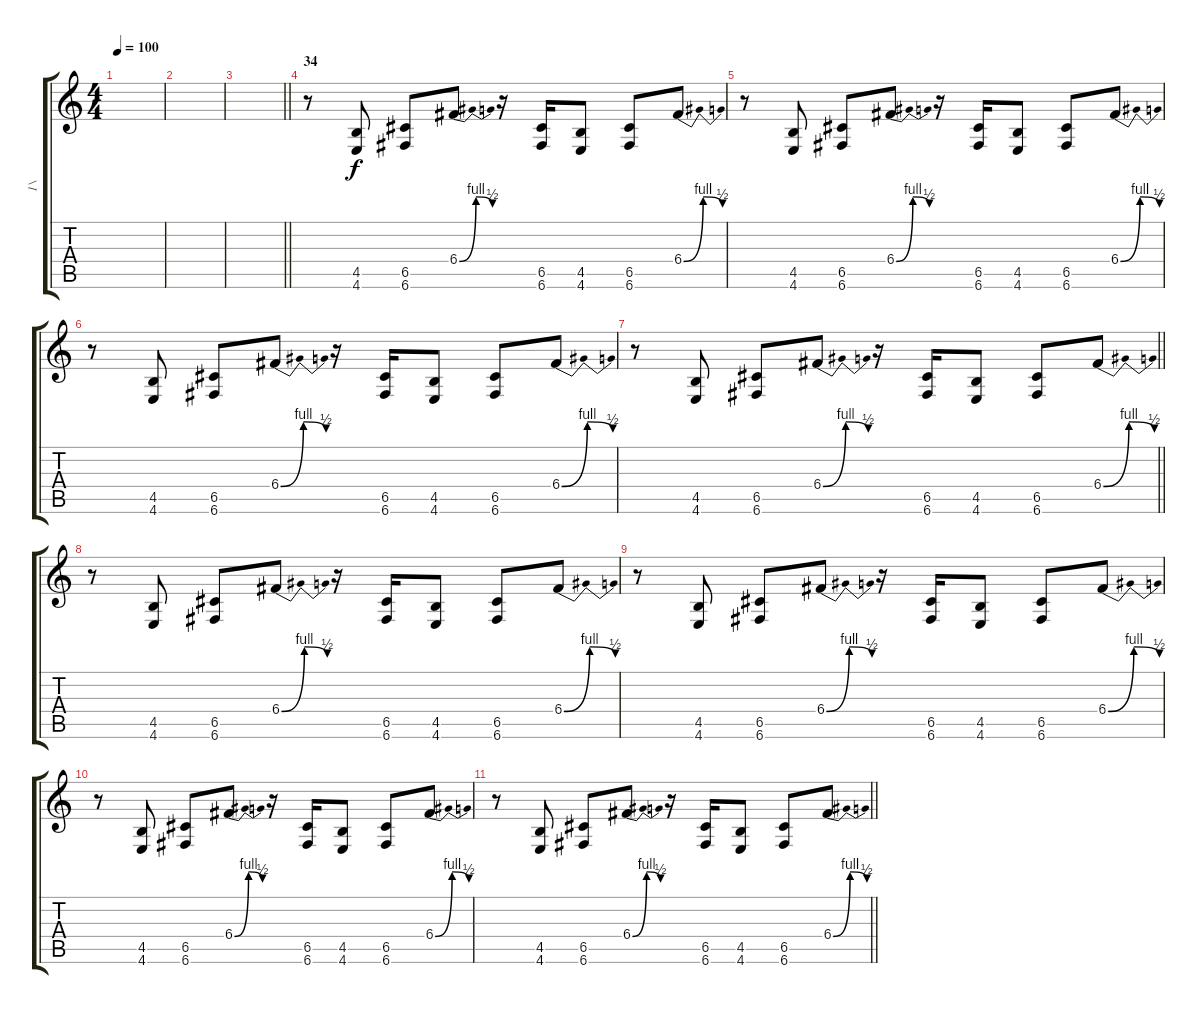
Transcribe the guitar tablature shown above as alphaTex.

\track ("1\\" "1\\") {instrument distortionguitar}
\staff {score tabs}
\tuning (D4 A3 F3 C3 G2 C2) {hide}
\ts (4 4)
\tempo 100
\clef g2
\ks c
|
|
\barLineRight lightlight
|
\section ("" "34")
r.8 (4.5 4.6).8 (6.5 6.6).8 6.4{be (bendrelease 0 0 57 4 57 4 60 2)}.8 r.16 (6.5 6.6).16 (4.5 4.6).8 (6.5 6.6).8 6.4{be (bendrelease 0 0 57 4 57 4 60 2)}.8 |
r.8 (4.5 4.6).8 (6.5 6.6).8 6.4{be (bendrelease 0 0 57 4 57 4 60 2)}.8 r.16 (6.5 6.6).16 (4.5 4.6).8 (6.5 6.6).8 6.4{be (bendrelease 0 0 57 4 57 4 60 2)}.8 |
r.8 (4.5 4.6).8 (6.5 6.6).8 6.4{be (bendrelease 0 0 57 4 57 4 60 2)}.8 r.16 (6.5 6.6).16 (4.5 4.6).8 (6.5 6.6).8 6.4{be (bendrelease 0 0 57 4 57 4 60 2)}.8 |
\barLineRight lightlight
r.8 (4.5 4.6).8 (6.5 6.6).8 6.4{be (bendrelease 0 0 57 4 57 4 60 2)}.8 r.16 (6.5 6.6).16 (4.5 4.6).8 (6.5 6.6).8 6.4{be (bendrelease 0 0 57 4 57 4 60 2)}.8 |
r.8 (4.5 4.6).8 (6.5 6.6).8 6.4{be (bendrelease 0 0 57 4 57 4 60 2)}.8 r.16 (6.5 6.6).16 (4.5 4.6).8 (6.5 6.6).8 6.4{be (bendrelease 0 0 57 4 57 4 60 2)}.8 |
r.8 (4.5 4.6).8 (6.5 6.6).8 6.4{be (bendrelease 0 0 57 4 57 4 60 2)}.8 r.16 (6.5 6.6).16 (4.5 4.6).8 (6.5 6.6).8 6.4{be (bendrelease 0 0 57 4 57 4 60 2)}.8 |
r.8 (4.5 4.6).8 (6.5 6.6).8 6.4{be (bendrelease 0 0 57 4 57 4 60 2)}.8 r.16 (6.5 6.6).16 (4.5 4.6).8 (6.5 6.6).8 6.4{be (bendrelease 0 0 57 4 57 4 60 2)}.8 |
\barLineRight lightlight
r.8 (4.5 4.6).8 (6.5 6.6).8 6.4{be (bendrelease 0 0 57 4 57 4 60 2)}.8 r.16 (6.5 6.6).16 (4.5 4.6).8 (6.5 6.6).8 6.4{be (bendrelease 0 0 57 4 57 4 60 2)}.8
